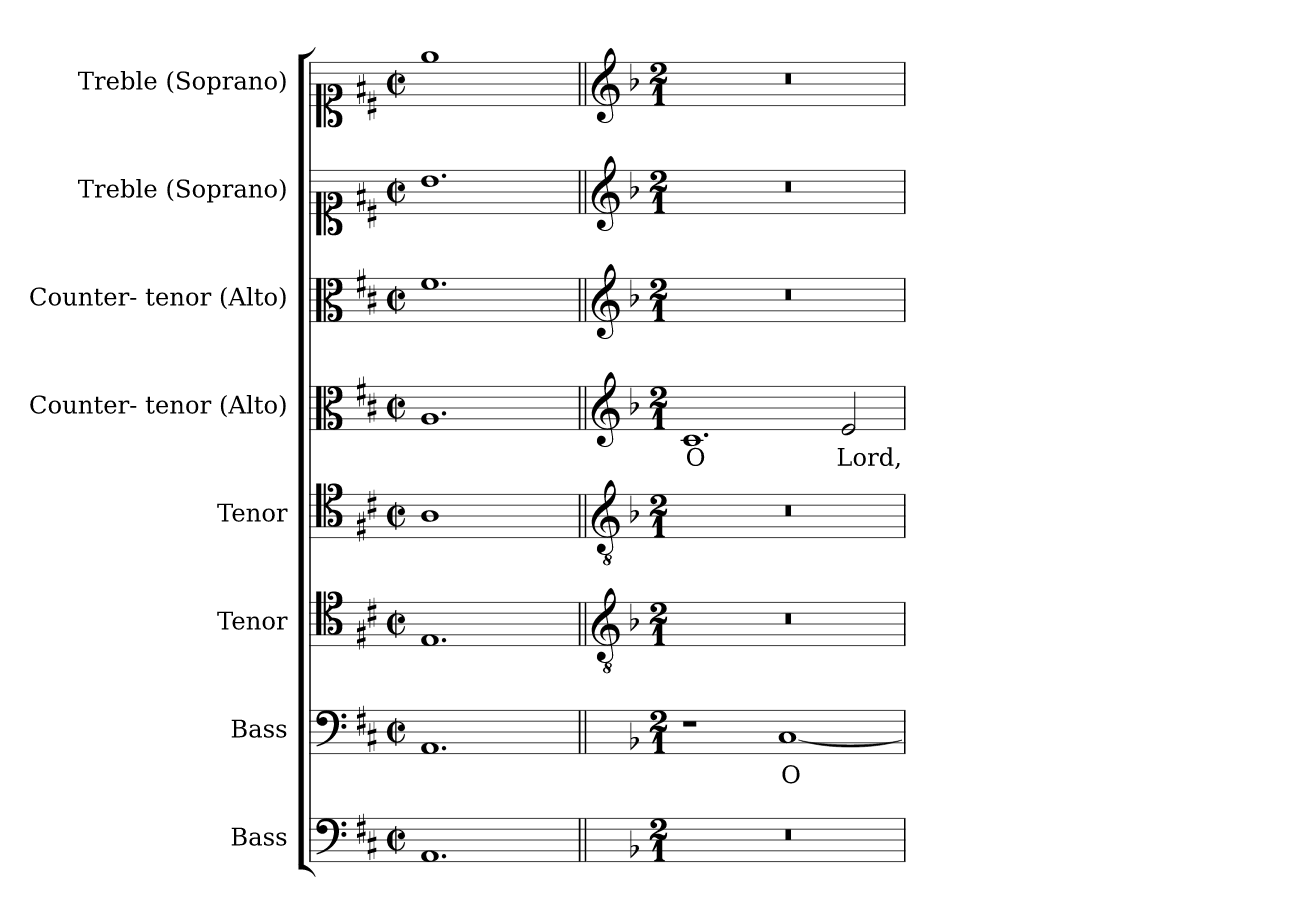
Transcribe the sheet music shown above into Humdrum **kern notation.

**kern	**kern	**text	**kern	**kern	**kern	**text	**kern	**kern	**kern
*part8	*part7	*part7	*part6	*part5	*part4	*part4	*part3	*part2	*part1
*staff8	*staff7	*staff7	*staff6	*staff5	*staff4	*staff4	*staff3	*staff2	*staff1
*I"Bass	*I"Bass	*	*I"Tenor	*I"Tenor	*I"Counter- tenor (Alto)	*	*I"Counter- tenor (Alto)	*I"Treble (Soprano)	*I"Treble (Soprano)
*I'B.	*I'B.	*	*I'T.	*I'T.	*I'A.	*	*I'A.	*I'S.	*I'S.
!!LO:PB:g=z
*clefF4	*clefF4	*	*clefC4	*clefC4	*clefC3	*	*clefC3	*clefC1	*clefC1
*	*	*	*ITrd7c12	*ITrd7c12	*	*	*	*	*
*k[f#c#]	*k[f#c#]	*	*k[f#c#]	*k[f#c#]	*k[f#c#]	*	*k[f#c#]	*k[f#c#]	*k[f#c#]
*D:	*D:	*	*D:	*D:	*D:	*	*D:	*D:	*D:
*M2/2	*M2/2	*	*M2/2	*M2/2	*M2/2	*	*M2/2	*M2/2	*M2/2
*met(c|)	*met(c|)	*	*met(c|)	*met(c|)	*met(c|)	*	*met(c|)	*met(c|)	*met(c|)
=1	=1	=1	=1	=1	=1	=1	=1	=1	=1
1.AAi	1.AAi	.	1.EEi	1AAi	1.Ai	.	1.f#i	1.bi	1eei
.	.	.	.	2ryy	.	.	.	.	2ryy
=2||	=2||	=2||	=2||	=2||	=2||	=2||	=2||	=2||	=2||
*	*	*	*clefGv2	*clefGv2	*clefG2	*	*clefG2	*clefG2	*clefG2
*k[b-]	*k[b-]	*	*k[b-]	*k[b-]	*k[b-]	*	*k[b-]	*k[b-]	*k[b-]
*F:	*F:	*	*F:	*F:	*F:	*	*F:	*F:	*F:
*M2/1	*M2/1	*	*M2/1	*M2/1	*M2/1	*	*M2/1	*M2/1	*M2/1
!LO:N:vis=1	!	!	!LO:N:vis=1	!LO:N:vis=1	!	!	!	!	!
!	!	!	!	!	!	!LO:LY:b:color=#000000	!LO:N:vis=1	!LO:N:vis=1	!LO:N:vis=1
0r	1r	.	0r	0r	1.ci	O	0r	0r	0r
!	!	!LO:LY:b:color=#000000	!	!	!	!	!	!	!
.	[1Ci	O	.	.	.	.	.	.	.
!	!	!	!	!	!	!LO:LY:b:color=#000000	!	!	!
.	.	.	.	.	2ei/	Lord,	.	.	.
=	=	=	=	=	=	=	=	=	=
*-	*-	*-	*-	*-	*-	*-	*-	*-	*-
